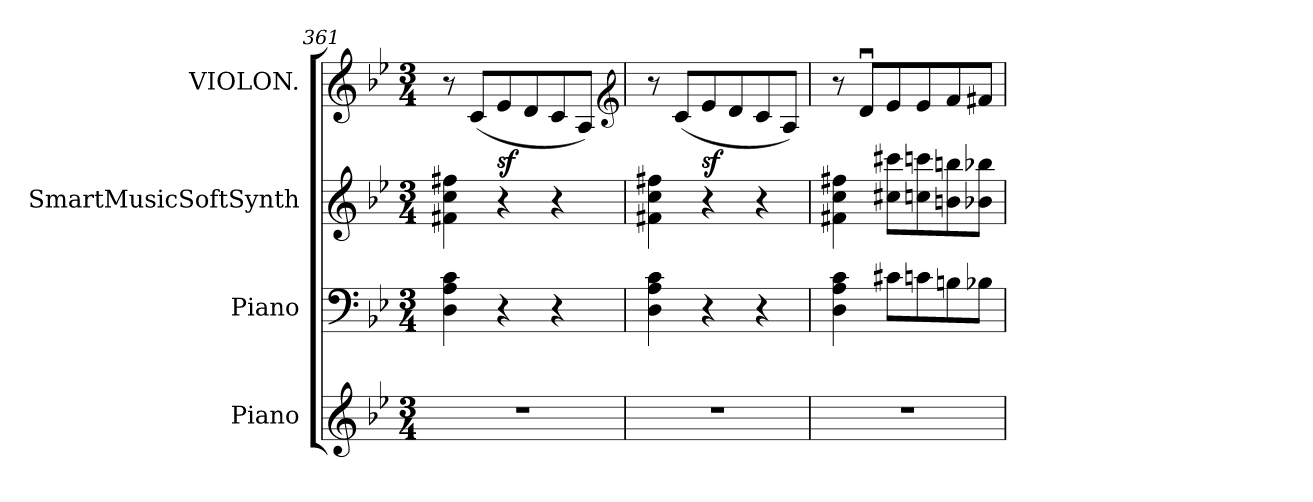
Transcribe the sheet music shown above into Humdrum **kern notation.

**kern	**kern	**kern	**kern	**dynam
*part4	*part3	*part2	*part1	*part1
*staff4	*staff3	*staff2	*staff1	*staff1
*I"Piano	*I"Piano	*I"SmartMusicSoftSynth	*I"VIOLON.	*
*I'P.	*	*	*	*
*clefG2	*clefF4	*clefG2	*clefG2	*
*k[b-e-]	*k[b-e-]	*k[b-e-]	*k[b-e-]	*
*M3/4	*M3/4	*M3/4	*M3/4	*
=361	=361	=361	=361	=361
2.r	4D\ 4A\ 4c\	4f#X\ 4cc\ 4ff#X\	8r	.
.	.	.	(8c/L	.
.	4r	4r	8e-/	sf
.	.	.	8d/	.
.	4r	4r	8c/	.
.	.	.	8A/J)	.
*	*	*	*clefG1	*
!!LO:LB:g=z
=362	=362	=362	=362	=362
2.r	4D\ 4A\ 4c\	4f#X\ 4cc\ 4ff#X\	8r	.
.	.	.	(8e-/L	.
.	4r	4r	8g/	sf
.	.	.	8f/	.
.	4r	4r	8e-/	.
.	.	.	8c/J)	.
=363	=363	=363	=363	=363
2.r	4D\ 4A\ 4c\	4f#X\ 4cc\ 4ff#X\	8r	.
.	.	.	8fu/L	.
.	8c#X\L	8cc#X\ 8ccc#X\L	8g/	.
.	8cn\	8ccn\ 8cccn\	8g/	.
.	8Bn\	8bn\ 8bbn\	8a/	.
.	8B-X\J	8b-X\ 8bb-X\J	8a#X/J	.
=	=	=	=	=
*-	*-	*-	*-	*-
